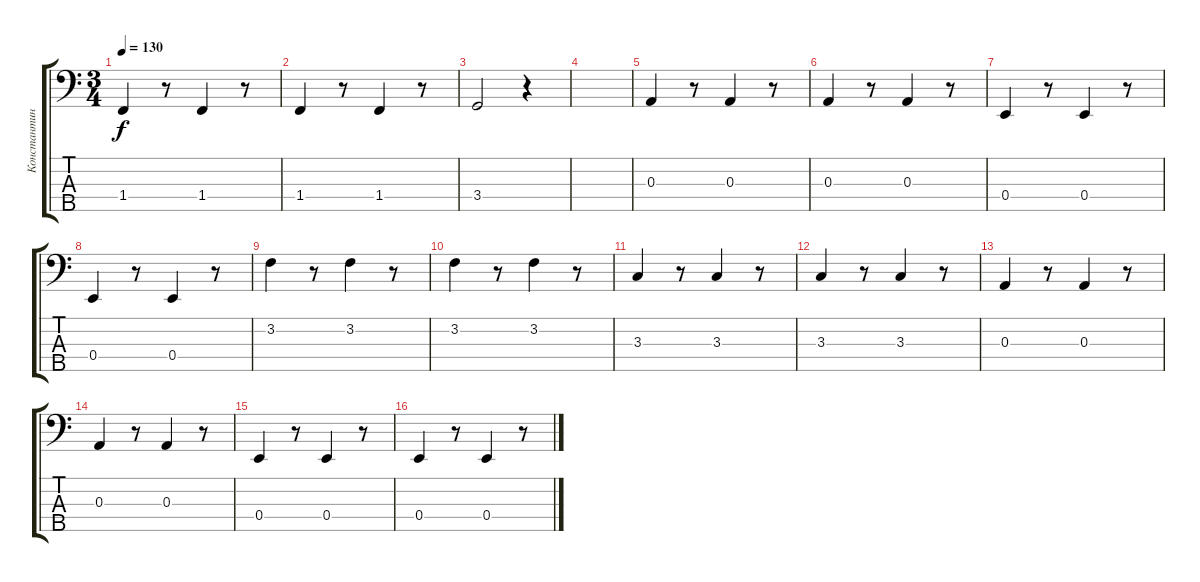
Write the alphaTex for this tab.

\track ("Константин Бекрев" "Константин") {instrument electricbassfinger}
\staff {score tabs}
\tuning (G2 D2 A1 E1 B0) {hide}
\ts (3 4)
\tempo 130
\clef f4
\ks c
1.4.4{dy f} r.8 1.4.4 r.8 |
1.4.4 r.8 1.4.4 r.8 |
3.4.2 r.4 |
|
0.3.4 r.8 0.3.4 r.8 |
0.3.4 r.8 0.3.4 r.8 |
0.4.4 r.8 0.4.4 r.8 |
0.4.4 r.8 0.4.4 r.8 |
3.2.4 r.8 3.2.4 r.8 |
3.2.4 r.8 3.2.4 r.8 |
3.3.4 r.8 3.3.4 r.8 |
3.3.4 r.8 3.3.4 r.8 |
0.3.4 r.8 0.3.4 r.8 |
0.3.4 r.8 0.3.4 r.8 |
0.4.4 r.8 0.4.4 r.8 |
0.4.4 r.8 0.4.4 r.8
